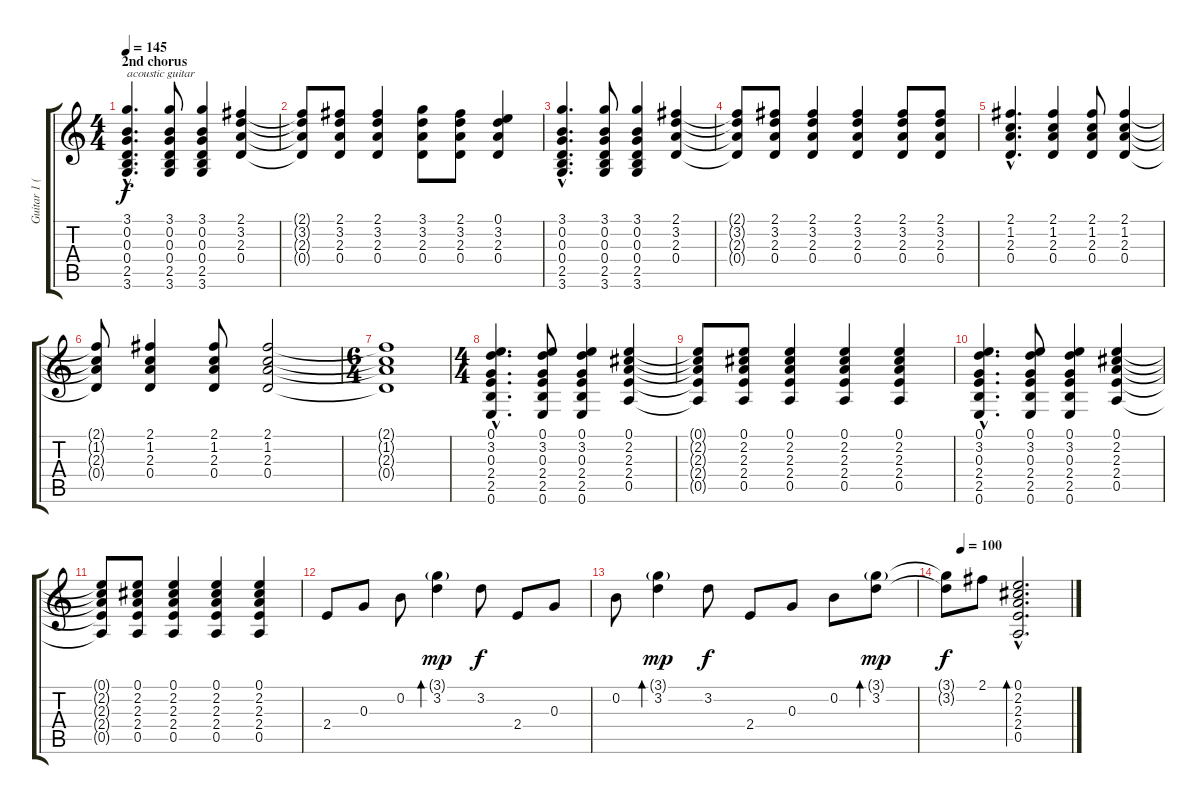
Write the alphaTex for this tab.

\track ("Guitar 1 (Hogson)" "Guitar 1 (") {instrument electricguitarjazz}
\staff {score tabs}
\tuning (E4 B3 G3 D3 A2 E2) {hide}
\ts (4 4)
\section ("" "2nd chorus")
\tempo 145
\clef g2
\ks c
(3.1{hac} 0.2{hac} 0.3{hac} 0.4{hac} 2.5{hac} 3.6{hac}).4{d txt "acoustic guitar" dy f instrument acousticguitarsteel} (3.1 0.2 0.3 0.4 2.5 3.6).8 (3.1 0.2 0.3 0.4 2.5 3.6).4 (2.1 3.2 2.3 0.4).4 |
(2.1{t} 3.2{t} 2.3{t} 0.4{t}).8 (2.1 3.2 2.3 0.4).8 (2.1 3.2 2.3 0.4).4 (3.1 3.2 2.3 0.4).8 (2.1 3.2 2.3 0.4).8 (0.1 3.2 2.3 0.4).4 |
(3.1{hac} 0.2{hac} 0.3{hac} 0.4{hac} 2.5{hac} 3.6{hac}).4{d instrument acousticguitarsteel} (3.1 0.2 0.3 0.4 2.5 3.6).8 (3.1 0.2 0.3 0.4 2.5 3.6).4 (2.1 3.2 2.3 0.4).4 |
(2.1{t} 3.2{t} 2.3{t} 0.4{t}).8 (2.1 3.2 2.3 0.4).8 (2.1 3.2 2.3 0.4).4 (2.1 3.2 2.3 0.4).4 (2.1 3.2 2.3 0.4).8 (2.1 3.2 2.3 0.4).8 |
(2.1{hac} 1.2{hac} 2.3{hac} 0.4{hac}).4{d} (2.1 1.2 2.3 0.4).4 (2.1 1.2 2.3 0.4).8 (2.1 1.2 2.3 0.4).4 |
(2.1{t} 1.2{t} 2.3{t} 0.4{t}).8 (2.1 1.2 2.3 0.4).4 (2.1 1.2 2.3 0.4).8 (2.1 1.2 2.3 0.4).2 |
\ts (6 4)
(2.1{t} 1.2{t} 2.3{t} 0.4{t}).1 |
\ts (4 4)
(0.1{hac} 3.2{hac} 0.3{hac} 2.4{hac} 2.5{hac} 0.6{hac}).4{d volume 13 instrument acousticguitarsteel} (0.1 3.2 0.3 2.4 2.5 0.6).8 (0.1 3.2 0.3 2.4 2.5 0.6).4 (0.1 2.2 2.3 2.4 0.5).4 |
(0.1{t} 2.2{t} 2.3{t} 2.4{t} 0.5{t}).8 (0.1 2.2 2.3 2.4 0.5).8 (0.1 2.2 2.3 2.4 0.5).4 (0.1 2.2 2.3 2.4 0.5).4 (0.1 2.2 2.3 2.4 0.5).4 |
(0.1{hac} 3.2{hac} 0.3{hac} 2.4{hac} 2.5{hac} 0.6{hac}).4{d volume 13 instrument acousticguitarsteel} (0.1 3.2 0.3 2.4 2.5 0.6).8 (0.1 3.2 0.3 2.4 2.5 0.6).4 (0.1 2.2 2.3 2.4 0.5).4 |
(0.1{t} 2.2{t} 2.3{t} 2.4{t} 0.5{t}).8 (0.1 2.2 2.3 2.4 0.5).8 (0.1 2.2 2.3 2.4 0.5).4 (0.1 2.2 2.3 2.4 0.5).4 (0.1 2.2 2.3 2.4 0.5).4 |
2.4.8 0.3.8 0.2.8 (3.1{g} 3.2).4{bd 60 dy mp} 3.2.8{dy f} 2.4.8 0.3.8 |
0.2.8 (3.1{g} 3.2).4{bd 60 dy mp} 3.2.8{dy f} 2.4.8 0.3.8 0.2.8 (3.1{g} 3.2).8{bd 60 dy mp} |
\tempo (100 0.125)
(3.1{t} 3.2{t}).8{dy f} 2.1.8 (0.1{hac} 2.2{hac} 2.3{hac} 2.4{hac} 0.5{hac}).2{d bd 120}
